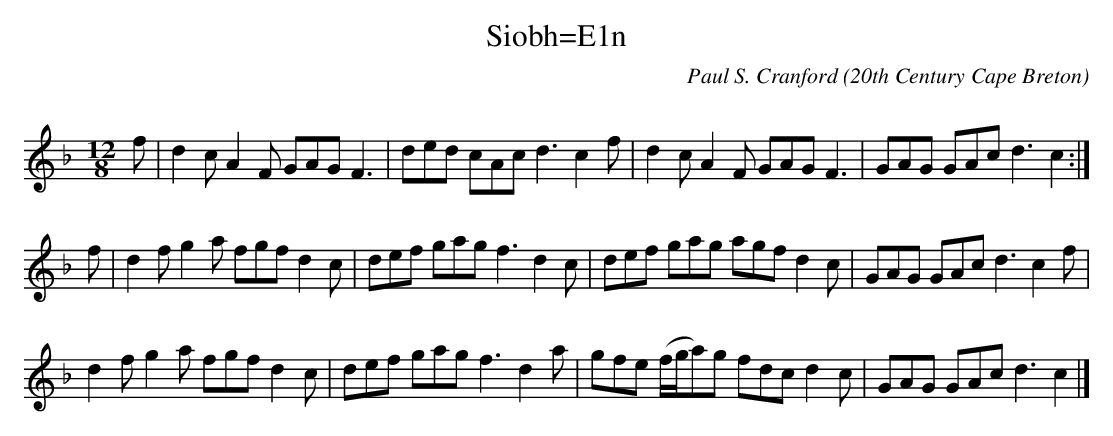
X:1
T:Siobh=E1n
C:Paul S. Cranford
O:20th Century Cape Breton
Q:300
L:1/8
M:12/8
K:F
f|d2 c A2 F GAG F3|ded cAc d3 c2 f|d2 c A2 F GAG F3|GAG GAc d3 c2:|!
f| d2 f g2 a fgf d2 c|def gag f3 d2 c|def gag agf d2 c|GAG GAc d3 c2 f|!
d2 f g2 a fgf d2 c| def gag f3 d2 a|gfe (f/g/a)g fdc d2 c|GAG GAc d3 c2|]!
